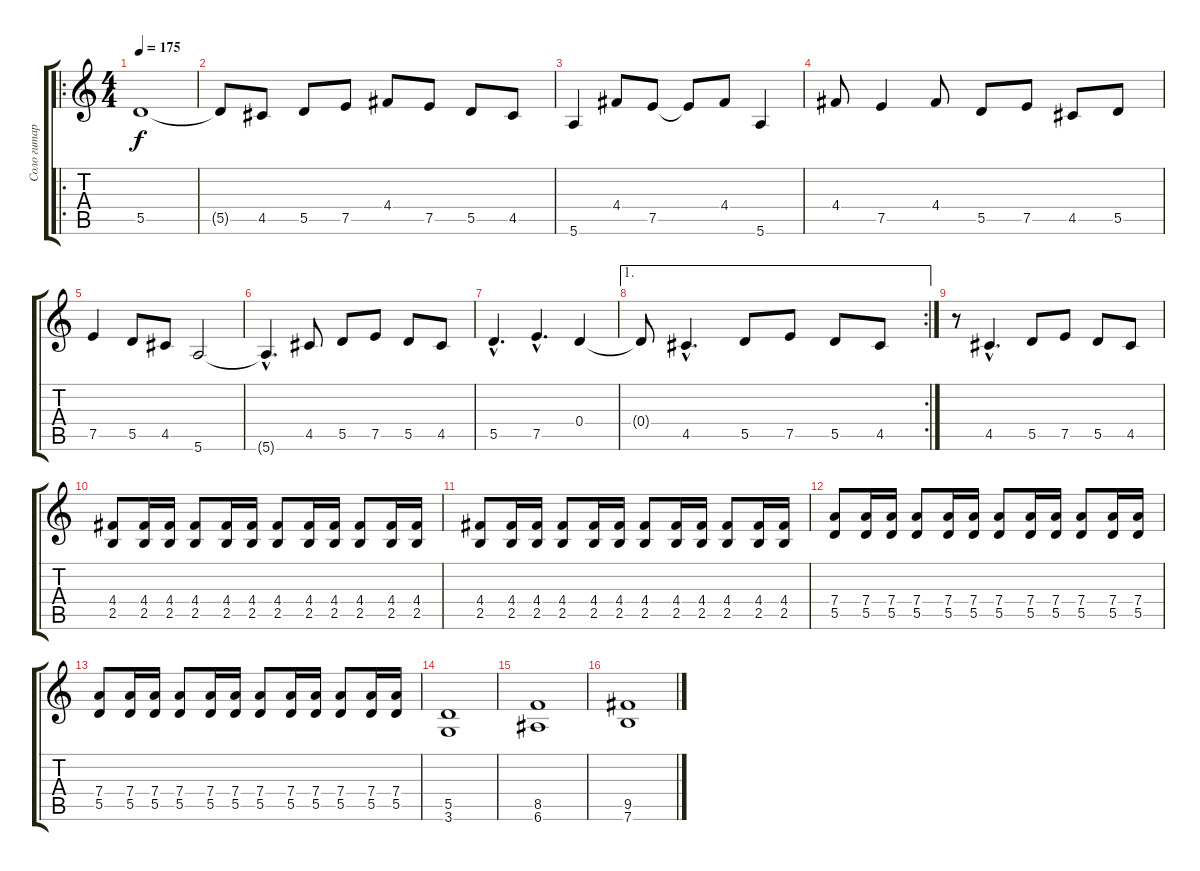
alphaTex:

\track ("Соло гитара" "Соло гитар") {instrument distortionguitar}
\staff {score tabs}
\tuning (E4 B3 G3 D3 A2 E2) {hide}
\ro
\ts (4 4)
\tempo 175
\clef g2
\ks c
5.5.1{dy f instrument distortionguitar} |
5.5{t}.8 4.5.8 5.5.8 7.5.8 4.4.8 7.5.8 5.5.8 4.5.8 |
5.6.4 4.4.8 7.5.8 7.5{t}.8 4.4.8 5.6.4 |
4.4.8 7.5.4 4.4.8 5.5.8 7.5.8 4.5.8 5.5.8 |
7.5.4 5.5.8 4.5.8 5.6.2 |
5.6{hac t}.4{d} 4.5.8 5.5.8 7.5.8 5.5.8 4.5.8 |
5.5{hac}.4{d} 7.5{hac}.4{d} 0.4.4 |
\ae 1
\rc 2
0.4{t}.8 4.5{hac}.4{d} 5.5.8 7.5.8 5.5.8 4.5.8 |
r.8 4.5{hac}.4{d} 5.5.8 7.5.8 5.5.8 4.5.8 |
(4.4 2.5).8 (4.4 2.5).16 (4.4 2.5).16 (4.4 2.5).8 (4.4 2.5).16 (4.4 2.5).16 (4.4 2.5).8 (4.4 2.5).16 (4.4 2.5).16 (4.4 2.5).8 (4.4 2.5).16 (4.4 2.5).16 |
(4.4 2.5).8 (4.4 2.5).16 (4.4 2.5).16 (4.4 2.5).8 (4.4 2.5).16 (4.4 2.5).16 (4.4 2.5).8 (4.4 2.5).16 (4.4 2.5).16 (4.4 2.5).8 (4.4 2.5).16 (4.4 2.5).16 |
(7.4 5.5).8 (7.4 5.5).16 (7.4 5.5).16 (7.4 5.5).8 (7.4 5.5).16 (7.4 5.5).16 (7.4 5.5).8 (7.4 5.5).16 (7.4 5.5).16 (7.4 5.5).8 (7.4 5.5).16 (7.4 5.5).16 |
(7.4 5.5).8 (7.4 5.5).16 (7.4 5.5).16 (7.4 5.5).8 (7.4 5.5).16 (7.4 5.5).16 (7.4 5.5).8 (7.4 5.5).16 (7.4 5.5).16 (7.4 5.5).8 (7.4 5.5).16 (7.4 5.5).16 |
(5.5 3.6).1 |
(8.5 6.6).1 |
(9.5 7.6).1
